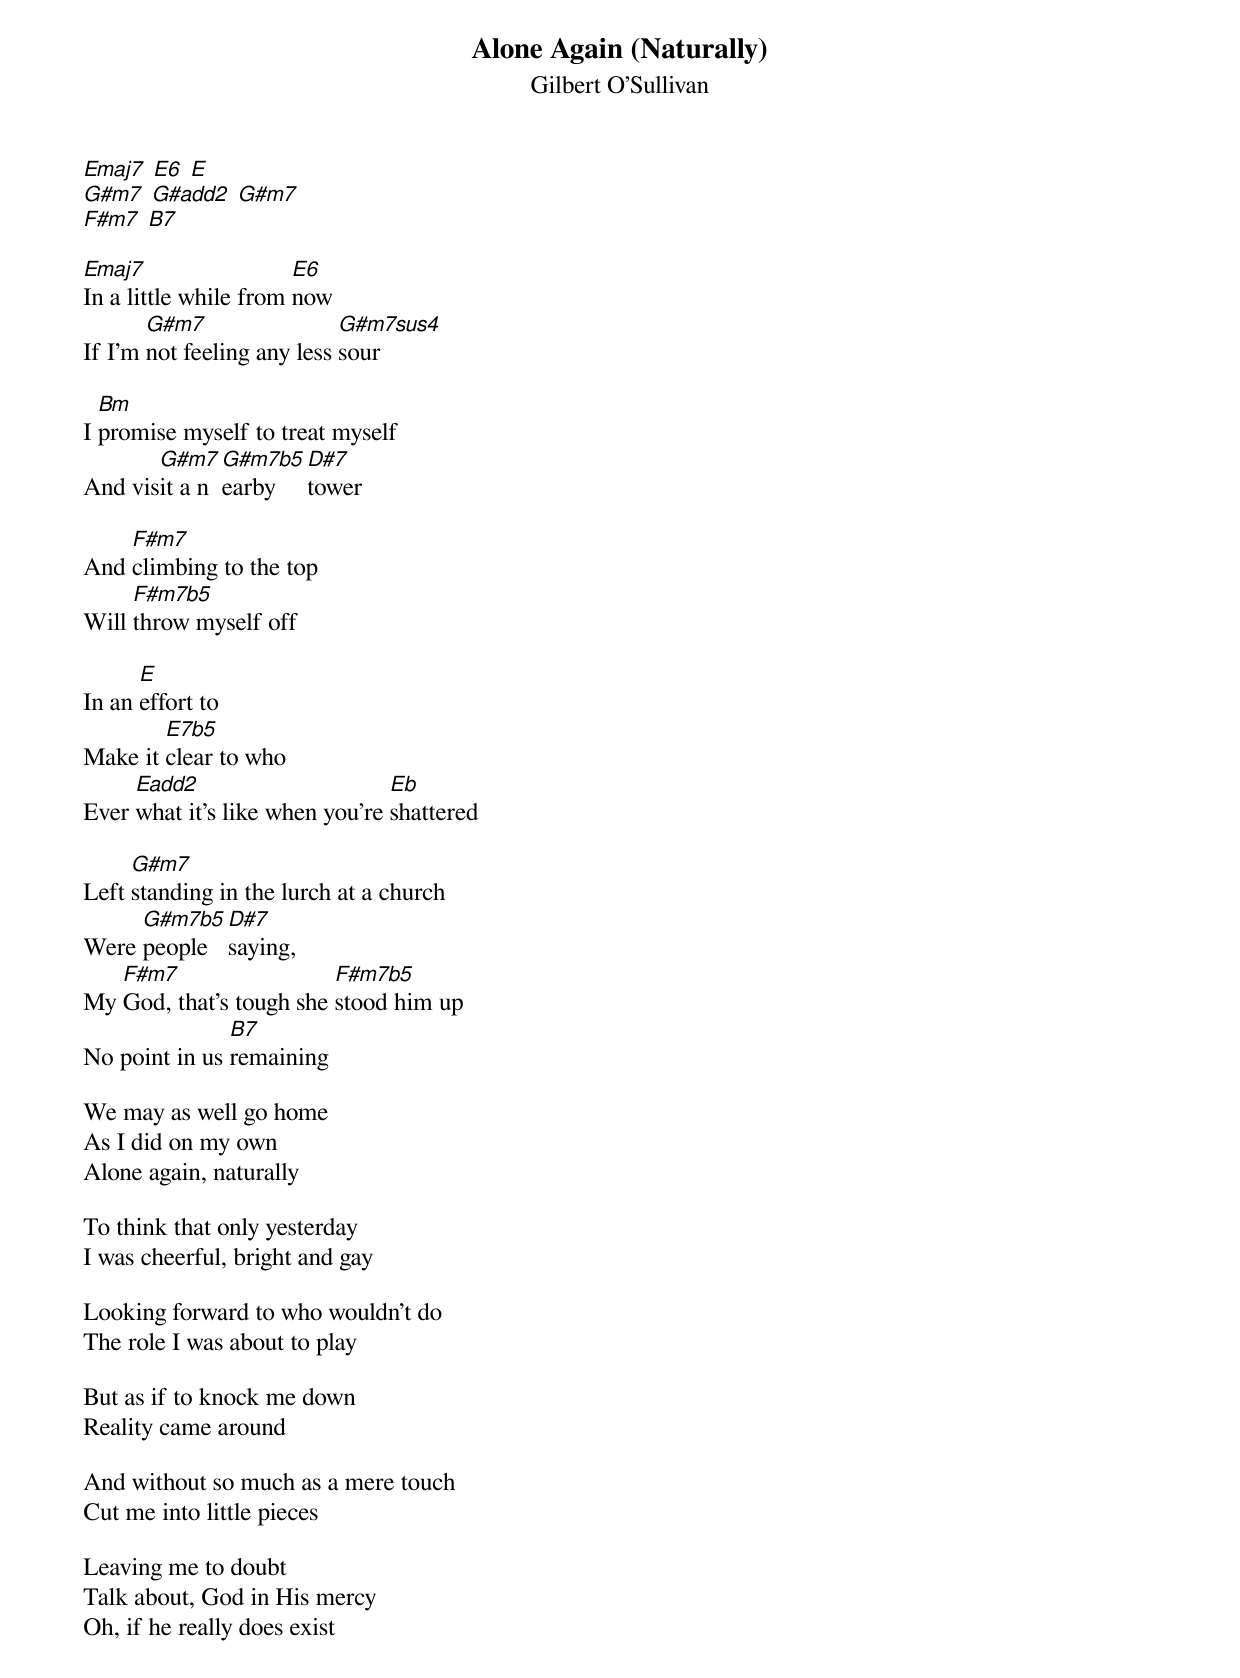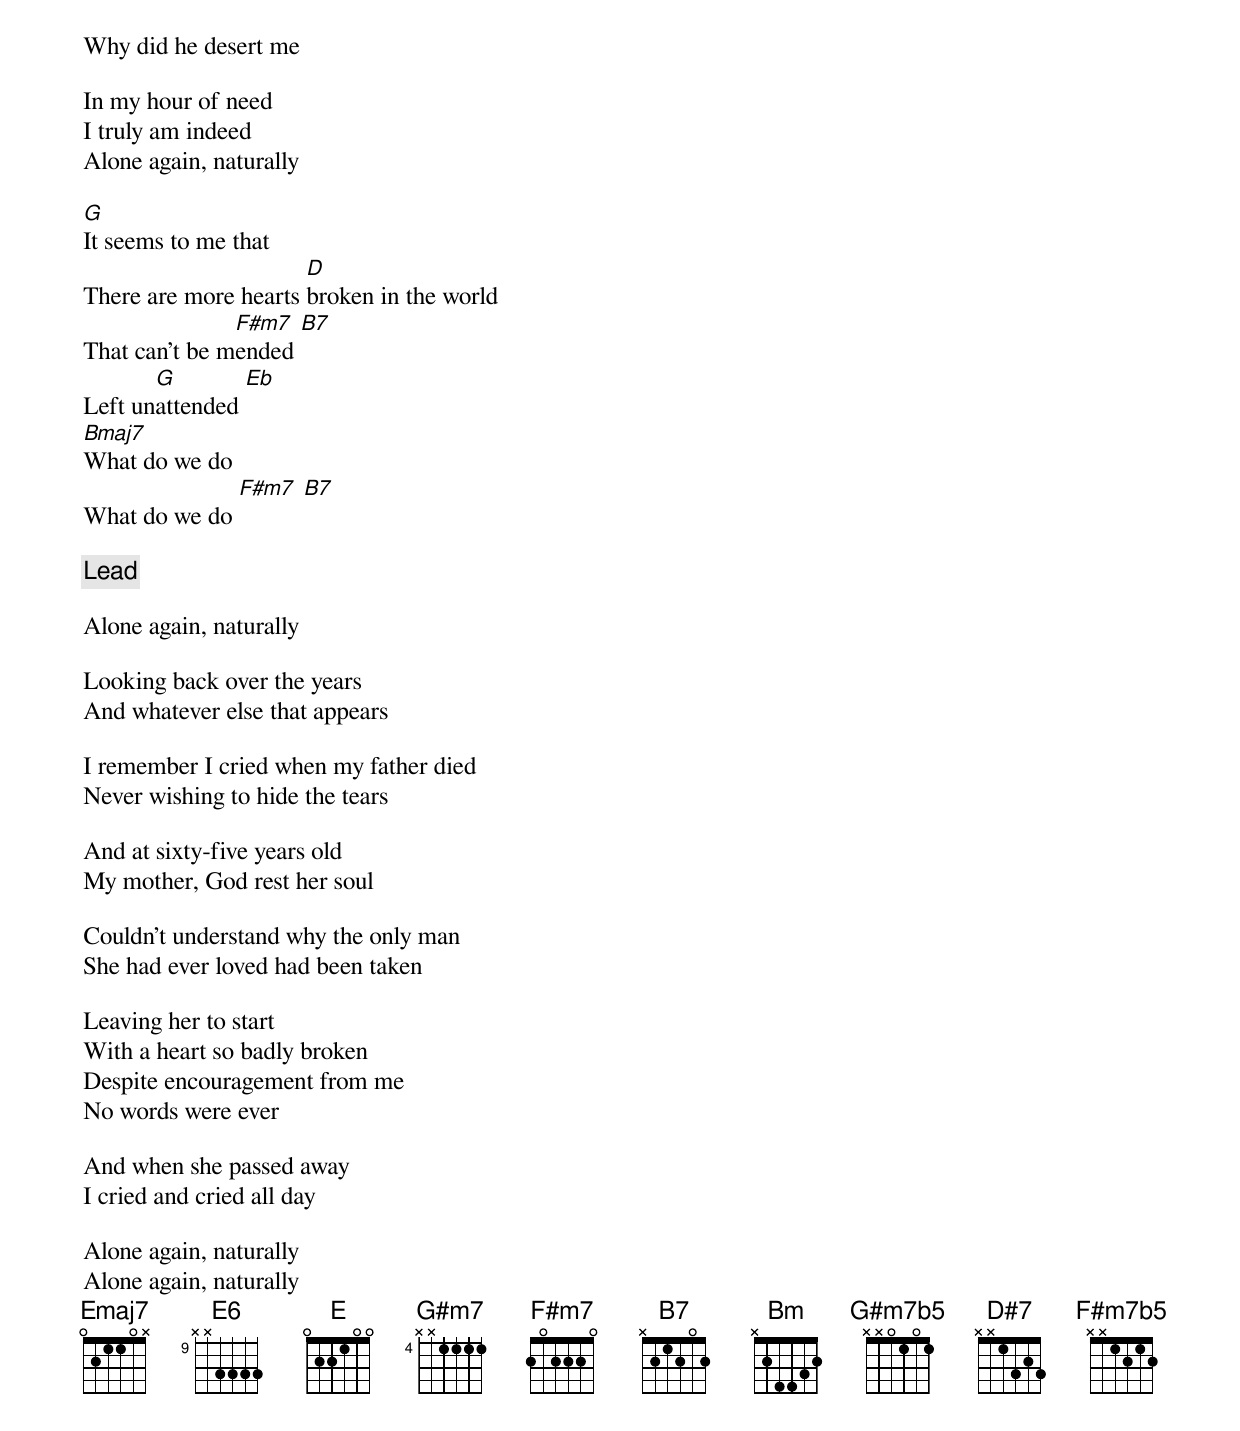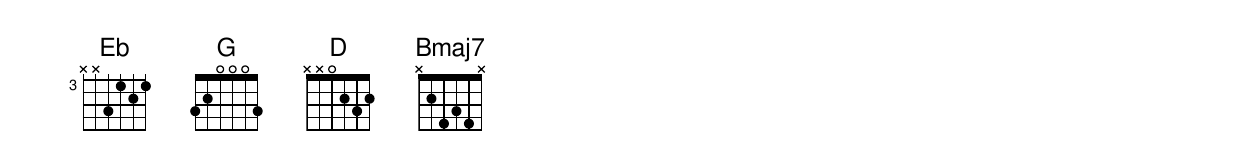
{title:Alone Again (Naturally)}
{subtitle:Gilbert O'Sullivan}

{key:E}

[Emaj7] [E6] [E]
[G#m7] [G#add2] [G#m7]
[F#m7] [B7]

[Emaj7]In a little while from [E6]now
If I'm [G#m7]not feeling any less [G#m7sus4]sour

I [Bm]promise myself to treat myself
And vis[G#m7]it a n[G#m7b5]earby [D#7]tower

And [F#m7]climbing to the top
Will [F#m7b5]throw myself off

In an [E]effort to
Make it [E7b5]clear to who
Ever [Eadd2]what it's like when you're [Eb]shattered

Left [G#m7]standing in the lurch at a church
Were [G#m7b5]people [D#7]saying,
My [F#m7]God, that's tough she [F#m7b5]stood him up
No point in us [B7]remaining

We may as well go home
As I did on my own
Alone again, naturally

To think that only yesterday
I was cheerful, bright and gay

Looking forward to who wouldn't do
The role I was about to play

But as if to knock me down
Reality came around

And without so much as a mere touch
Cut me into little pieces

Leaving me to doubt
Talk about, God in His mercy
Oh, if he really does exist
Why did he desert me

In my hour of need
I truly am indeed
Alone again, naturally

[G]It seems to me that
There are more hearts [D]broken in the world
That can't be m[F#m7]ended [B7]
Left un[G]attended [Eb]
[Bmaj7]What do we do
What do we do [F#m7] [B7]

{c:Lead}

Alone again, naturally

Looking back over the years
And whatever else that appears

I remember I cried when my father died
Never wishing to hide the tears

And at sixty-five years old
My mother, God rest her soul

Couldn't understand why the only man
She had ever loved had been taken

Leaving her to start
With a heart so badly broken
Despite encouragement from me
No words were ever

And when she passed away
I cried and cried all day

Alone again, naturally
Alone again, naturally
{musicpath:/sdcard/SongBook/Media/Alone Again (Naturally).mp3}
